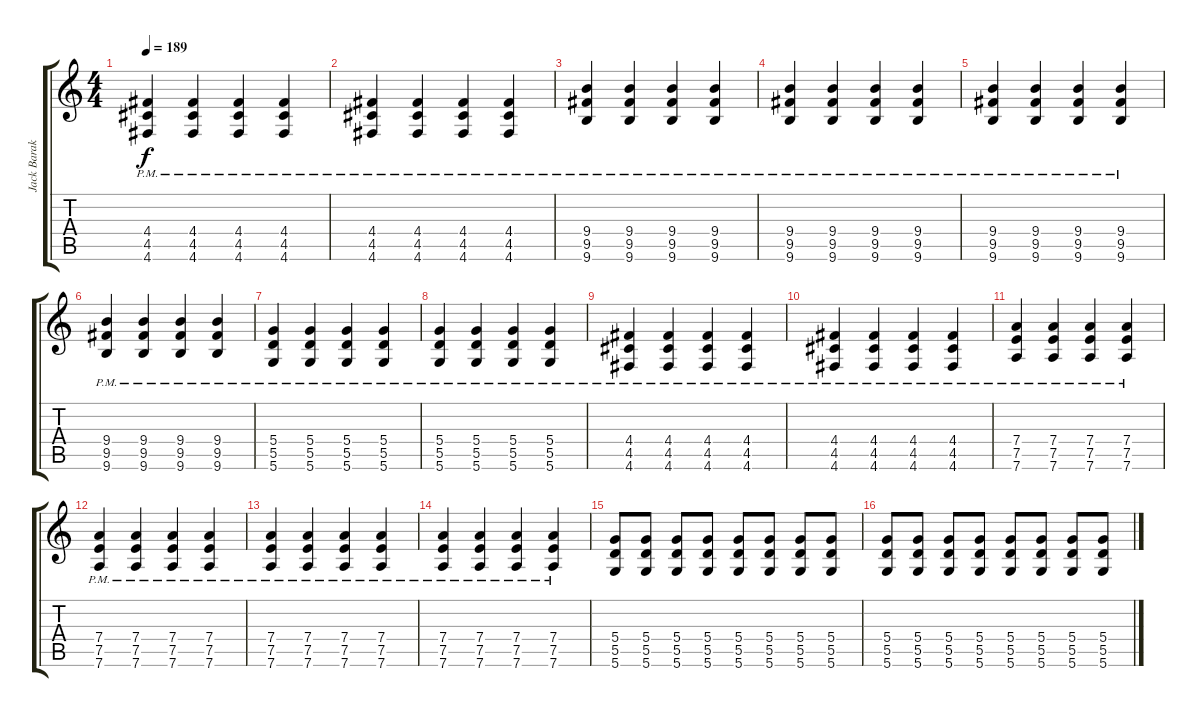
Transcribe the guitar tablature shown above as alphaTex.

\track ("Jack Barakat " "Jack Barak") {instrument distortionguitar}
\staff {score tabs}
\tuning (E4 B3 G3 D3 A2 D2) {hide}
\ts (4 4)
\tempo 189
\clef g2
\ks c
(4.4{pm} 4.5{pm} 4.6{pm}).4{dy f} (4.4{pm} 4.5{pm} 4.6{pm}).4 (4.4{pm} 4.5{pm} 4.6{pm}).4 (4.4{pm} 4.5{pm} 4.6{pm}).4 |
(4.4{pm} 4.5{pm} 4.6{pm}).4 (4.4{pm} 4.5{pm} 4.6{pm}).4 (4.4{pm} 4.5{pm} 4.6{pm}).4 (4.4{pm} 4.5{pm} 4.6{pm}).4 |
(9.4{pm} 9.5{pm} 9.6{pm}).4 (9.4{pm} 9.5{pm} 9.6{pm}).4 (9.4{pm} 9.5{pm} 9.6{pm}).4 (9.4{pm} 9.5{pm} 9.6{pm}).4 |
(9.4{pm} 9.5{pm} 9.6{pm}).4 (9.4{pm} 9.5{pm} 9.6{pm}).4 (9.4{pm} 9.5{pm} 9.6{pm}).4 (9.4{pm} 9.5{pm} 9.6{pm}).4 |
(9.4{pm} 9.5{pm} 9.6{pm}).4 (9.4{pm} 9.5{pm} 9.6{pm}).4 (9.4{pm} 9.5{pm} 9.6{pm}).4 (9.4{pm} 9.5{pm} 9.6{pm}).4 |
(9.4{pm} 9.5{pm} 9.6{pm}).4 (9.4{pm} 9.5{pm} 9.6{pm}).4 (9.4{pm} 9.5{pm} 9.6{pm}).4 (9.4{pm} 9.5{pm} 9.6{pm}).4 |
(5.4{pm} 5.5{pm} 5.6{pm}).4 (5.4{pm} 5.5{pm} 5.6{pm}).4 (5.4{pm} 5.5{pm} 5.6{pm}).4 (5.4{pm} 5.5{pm} 5.6{pm}).4 |
(5.4{pm} 5.5{pm} 5.6{pm}).4 (5.4{pm} 5.5{pm} 5.6{pm}).4 (5.4{pm} 5.5{pm} 5.6{pm}).4 (5.4{pm} 5.5{pm} 5.6{pm}).4 |
(4.4{pm} 4.5{pm} 4.6{pm}).4 (4.4{pm} 4.5{pm} 4.6{pm}).4 (4.4{pm} 4.5{pm} 4.6{pm}).4 (4.4{pm} 4.5{pm} 4.6{pm}).4 |
(4.4{pm} 4.5{pm} 4.6{pm}).4 (4.4{pm} 4.5{pm} 4.6{pm}).4 (4.4{pm} 4.5{pm} 4.6{pm}).4 (4.4{pm} 4.5{pm} 4.6{pm}).4 |
(7.4{pm} 7.5{pm} 7.6{pm}).4 (7.4{pm} 7.5{pm} 7.6{pm}).4 (7.4{pm} 7.5{pm} 7.6{pm}).4 (7.4{pm} 7.5{pm} 7.6{pm}).4 |
(7.4{pm} 7.5{pm} 7.6{pm}).4 (7.4{pm} 7.5{pm} 7.6{pm}).4 (7.4{pm} 7.5{pm} 7.6{pm}).4 (7.4{pm} 7.5{pm} 7.6{pm}).4 |
(7.4{pm} 7.5{pm} 7.6{pm}).4 (7.4{pm} 7.5{pm} 7.6{pm}).4 (7.4{pm} 7.5{pm} 7.6{pm}).4 (7.4{pm} 7.5{pm} 7.6{pm}).4 |
(7.4{pm} 7.5{pm} 7.6{pm}).4 (7.4{pm} 7.5{pm} 7.6{pm}).4 (7.4{pm} 7.5{pm} 7.6{pm}).4 (7.4{pm} 7.5{pm} 7.6{pm}).4 |
(5.4 5.5 5.6).8 (5.4 5.5 5.6).8 (5.4 5.5 5.6).8 (5.4 5.5 5.6).8 (5.4 5.5 5.6).8 (5.4 5.5 5.6).8 (5.4 5.5 5.6).8 (5.4 5.5 5.6).8 |
(5.4 5.5 5.6).8 (5.4 5.5 5.6).8 (5.4 5.5 5.6).8 (5.4 5.5 5.6).8 (5.4 5.5 5.6).8 (5.4 5.5 5.6).8 (5.4 5.5 5.6).8 (5.4 5.5 5.6).8
